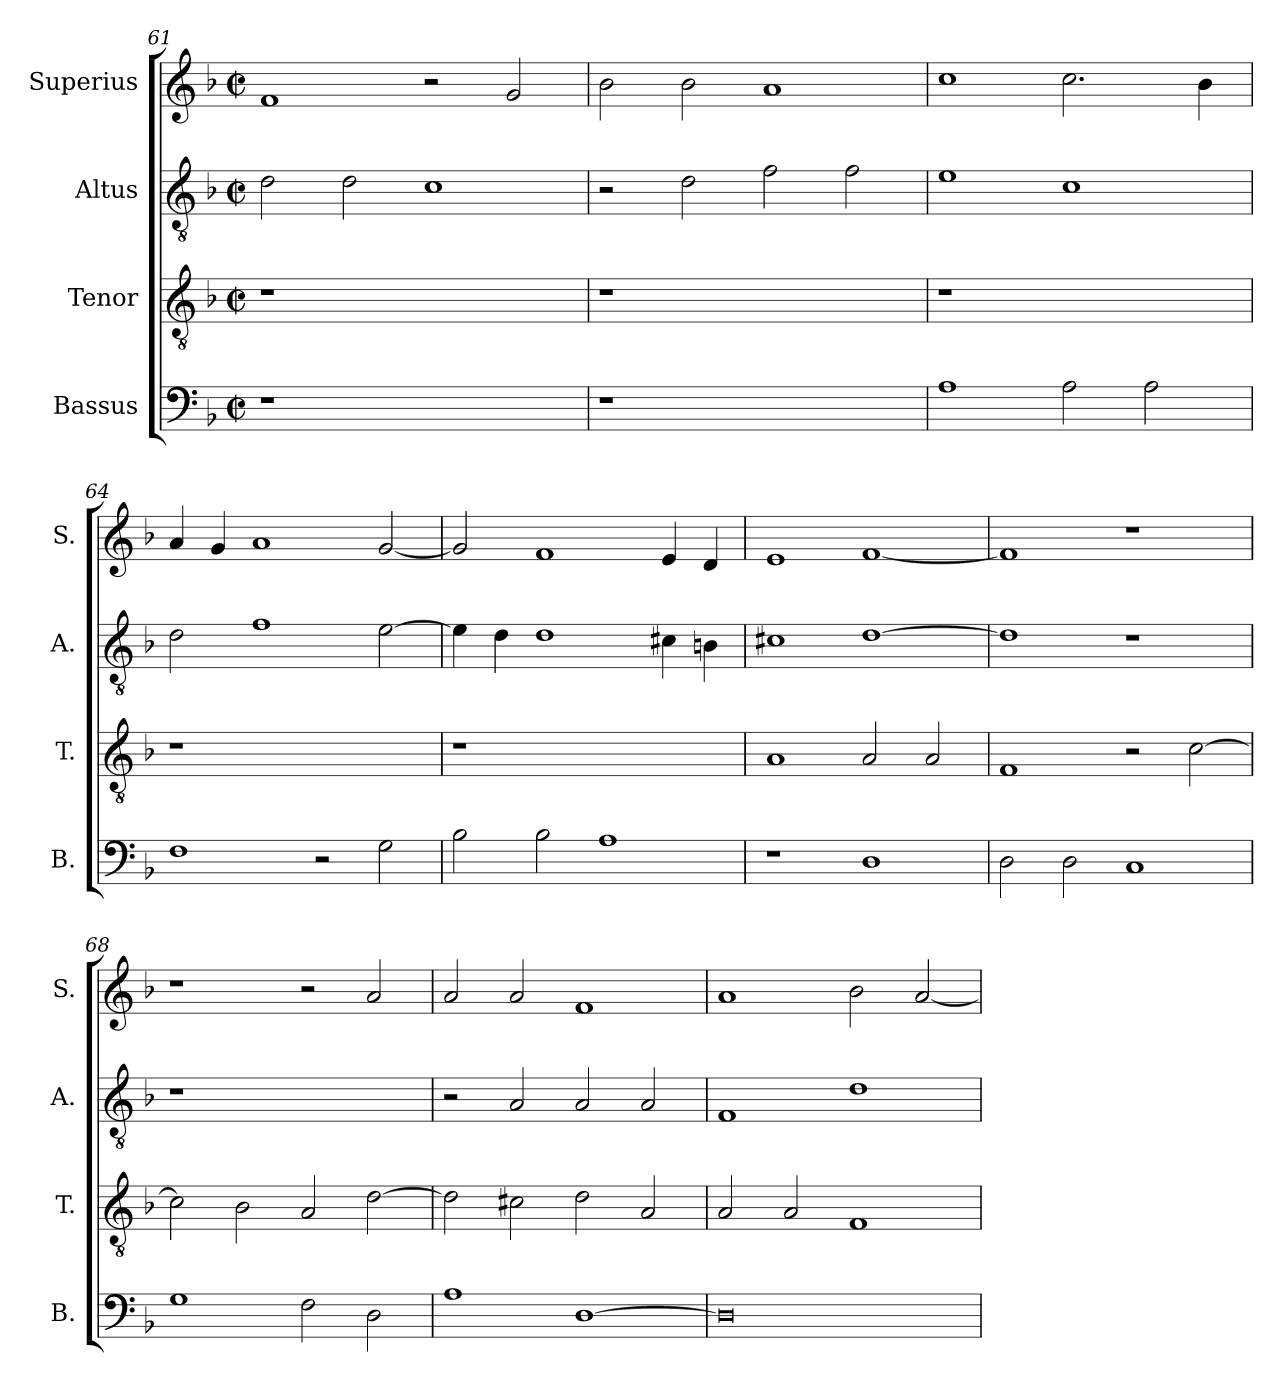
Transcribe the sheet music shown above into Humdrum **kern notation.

**kern	**kern	**kern	**kern
*part4	*part3	*part2	*part1
*staff4	*staff3	*staff2	*staff1
*I"Bassus	*I"Tenor	*I"Altus	*I"Superius
*I'B.	*I'T.	*I'A.	*I'S.
*clefF4	*clefGv2	*clefGv2	*clefG2
*	*ITrd7c12	*ITrd7c12	*
*k[b-]	*k[b-]	*k[b-]	*k[b-]
*F:	*F:	*F:	*F:
*M2/2	*M2/2	*M2/2	*M2/2
*met(c|)	*met(c|)	*met(c|)	*met(c|)
=61	=61	=61	=61
!LO:N:vis=1	!LO:N:vis=1	!	!
1r	1r	2Di\	1fi
.	.	2Di\	.
1ryy	1ryy	1Ci	2r
.	.	.	2gi/
=62	=62	=62	=62
!LO:N:vis=1	!LO:N:vis=1	!	!
1r	1r	2r	2b-i\
.	.	2Di\	2b-i\
1ryy	1ryy	2Fi\	1ai
.	.	2Fi\	.
!!LO:PB:g=z
=63	=63	=63	=63
!	!LO:N:vis=1	!	!
1Ai	1r	1Ei	1cci
2Ai\	1ryy	1Ci	2.cci\
2Ai\	.	.	.
.	.	.	4b-i\
=64	=64	=64	=64
!	!LO:N:vis=1	!	!
1Fi	1r	2Di\	4ai/
.	.	.	4gi/
.	.	1Fi	1ai
2r	1ryy	.	.
2Gi\	.	[>2Ei\	[<2gi/
=65	=65	=65	=65
!	!LO:N:vis=1	!	!
2B-i\	1r	4Ei\]	2gi/]
.	.	4Di\	.
2B-i\	.	1Di	1fi
1Ai	1ryy	.	.
.	.	4C#Xi\	4ei/
.	.	4BBni\	4di/
=66	=66	=66	=66
1r	1AAi	1C#Xi	1ei
1Di	2AAi/	[>1Di	[<1fi
.	2AAi/	.	.
=67	=67	=67	=67
2Di\	1FFi	1Di]	1fi]
2Di\	.	.	.
1Ci	2r	1r	1r
.	[>2Ci\	.	.
!!LO:LB:g=z
=68	=68	=68	=68
!	!	!LO:N:vis=1	!
1Gi	2Ci\]	1r	1r
.	2BB-i\	.	.
2Fi\	2AAi/	1ryy	2r
2Di\	[>2Di\	.	2ai/
=69	=69	=69	=69
1Ai	2Di\]	2r	2ai/
.	2C#Xi\	2AAi/	2ai/
[>1Di	2Di\	2AAi/	1fi
.	2AAi/	2AAi/	.
=70	=70	=70	=70
0Di]	2AAi/	1FFi	1ai
.	2AAi/	.	.
.	1FFi	1Di	2b-i\
.	.	.	[<2ai/
=	=	=	=
*-	*-	*-	*-
